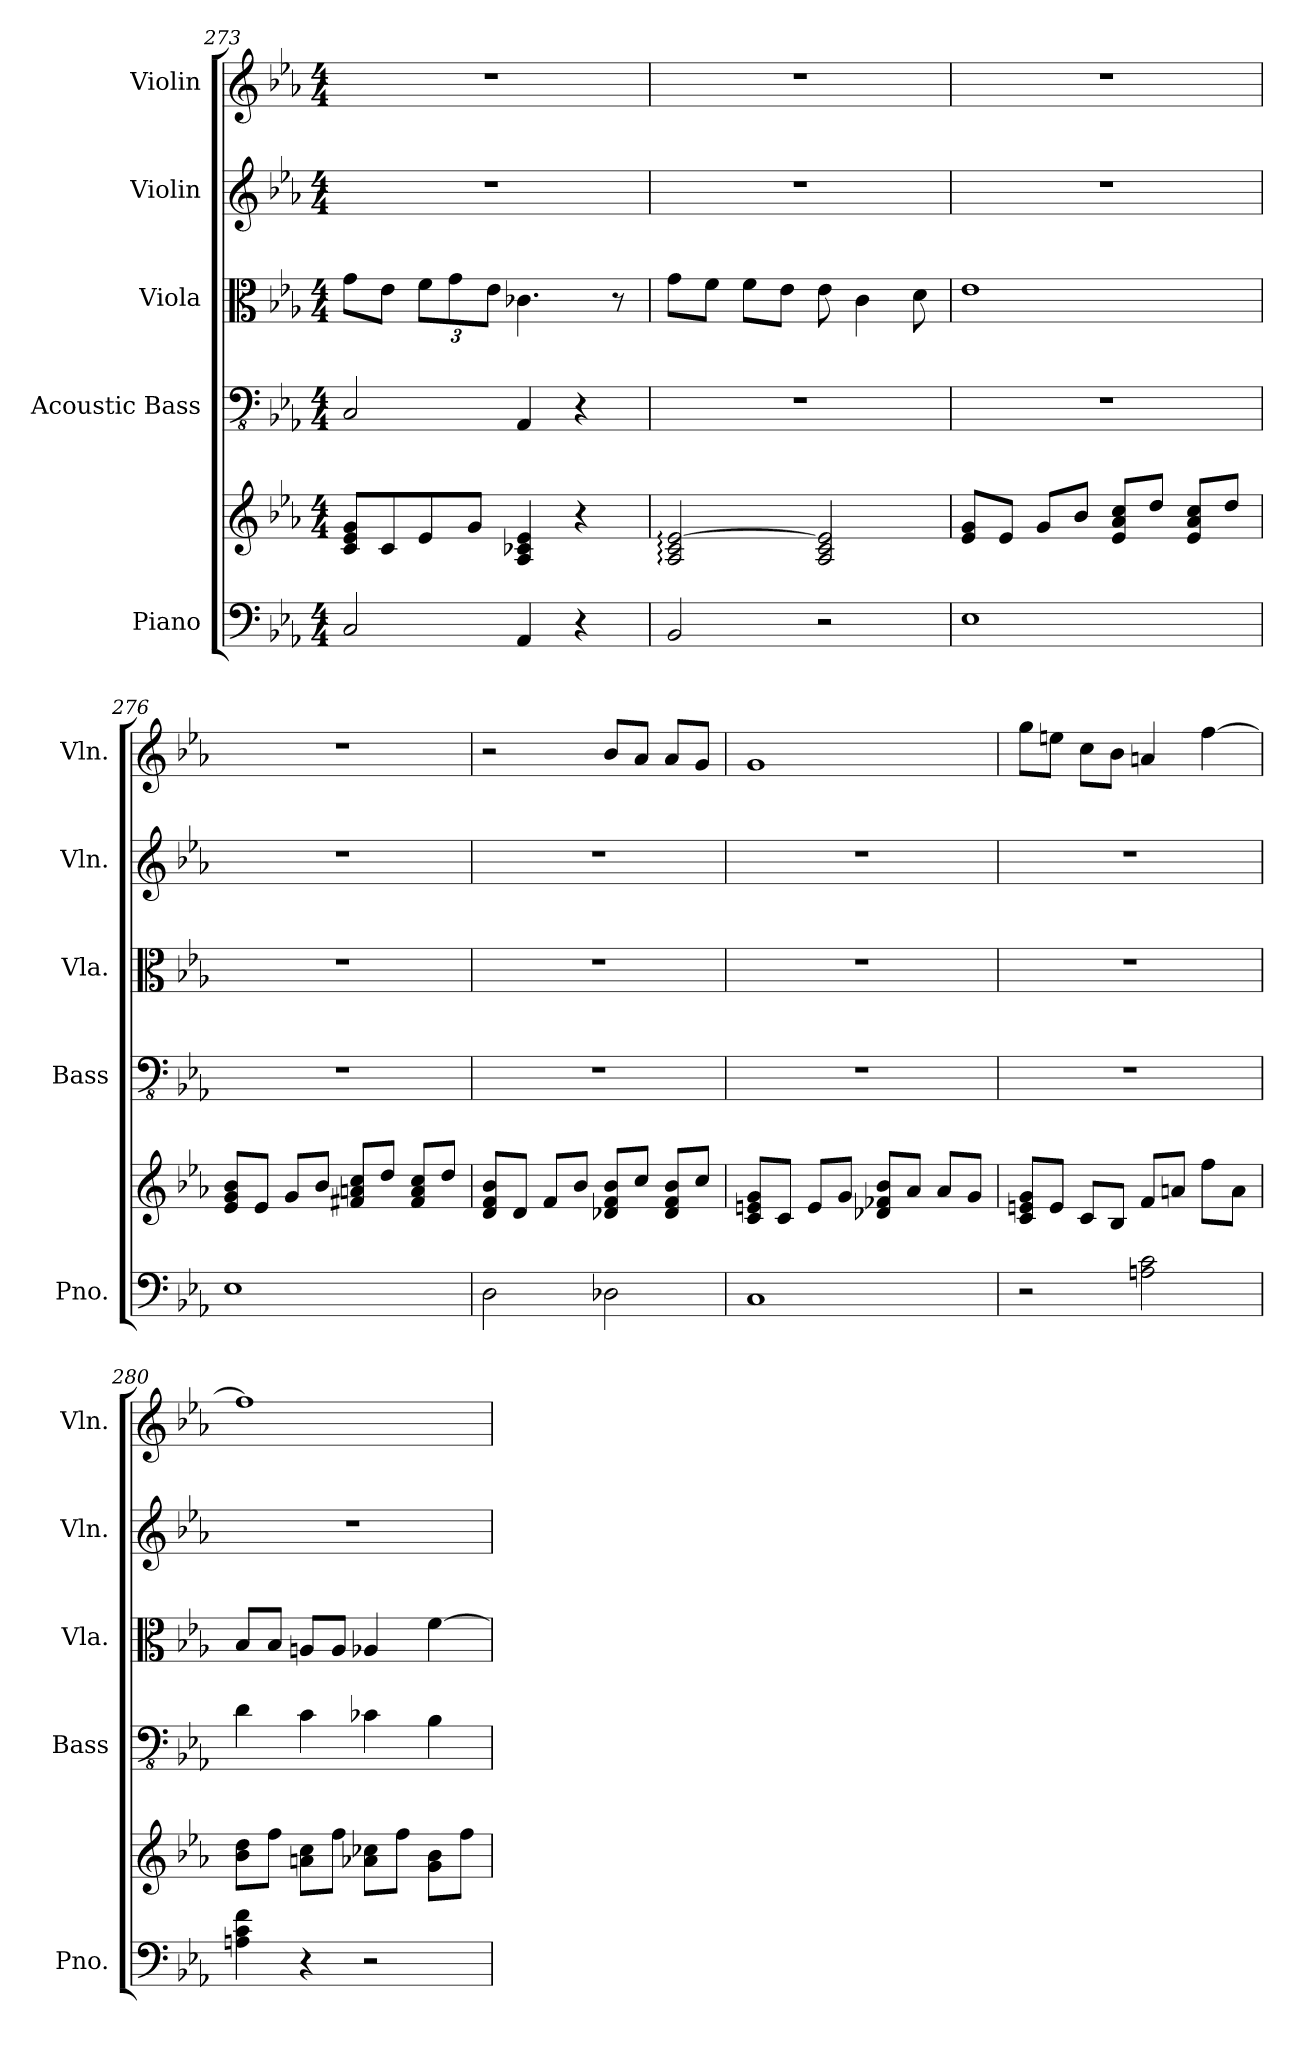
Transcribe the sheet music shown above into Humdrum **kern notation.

**kern	**kern	**kern	**kern	**kern	**kern
*part5	*part5	*part4	*part3	*part2	*part1
*staff6	*staff5	*staff4	*staff3	*staff2	*staff1
*I"Piano	*	*I"Acoustic Bass	*I"Viola	*I"Violin	*I"Violin
*I'Pno.	*	*I'Bass	*I'Vla.	*I'Vln.	*I'Vln.
*clefF4	*clefG2	*clefFv4	*clefC3	*clefG2	*clefG2
*k[b-e-a-]	*k[b-e-a-]	*k[b-e-a-]	*k[b-e-a-]	*k[b-e-a-]	*k[b-e-a-]
*M4/4	*M4/4	*M4/4	*M4/4	*M4/4	*M4/4
=273	=273	=273	=273	=273	=273
2C/	8c/ 8e-/ 8g/L	2CC/	8g\L	1r	1r
.	8c/	.	8e-\J	.	.
*	*	*	*Xbrackettup	*	*
.	8e-/	.	12f\L	.	.
.	.	.	12g\	.	.
.	8g/J	.	.	.	.
.	.	.	12e-\J	.	.
4AA-/	4A-/ 4c-X/ 4e-/	4AAA-/	4.c-X\	.	.
4r	4r	4r	.	.	.
.	.	.	8r	.	.
=274	=274	=274	=274	=274	=274
2BB-:/	2A-/: 2c/: [2e-/:	1r	8g\L	1r	1r
.	.	.	8f\J	.	.
.	.	.	8f\L	.	.
.	.	.	8e-\J	.	.
2r	2A-/ 2c/ 2e-/]	.	8e-\	.	.
.	.	.	4c\	.	.
.	.	.	8d\	.	.
=275	=275	=275	=275	=275	=275
1E-	8e-/ 8g/L	1r	1e-	1r	1r
.	8e-/J	.	.	.	.
.	8g/L	.	.	.	.
.	8b-/J	.	.	.	.
.	8e-/ 8a-/ 8cc/L	.	.	.	.
.	8dd/J	.	.	.	.
.	8e-/ 8a-/ 8cc/L	.	.	.	.
.	8dd/J	.	.	.	.
!!LO:LB:g=z
=276	=276	=276	=276	=276	=276
1E-	8e-/ 8g/ 8b-/L	1r	1r	1r	1r
.	8e-/J	.	.	.	.
.	8g/L	.	.	.	.
.	8b-/J	.	.	.	.
.	8f#X/ 8an/ 8cc/L	.	.	.	.
.	8dd/J	.	.	.	.
.	8f#/ 8a/ 8cc/L	.	.	.	.
.	8dd/J	.	.	.	.
=277	=277	=277	=277	=277	=277
2D\	8d/ 8f/ 8b-/L	1r	1r	1r	2r
.	8d/J	.	.	.	.
.	8f/L	.	.	.	.
.	8b-/J	.	.	.	.
2D-X\	8d-X/ 8f/ 8b-/L	.	.	.	8b-/L
.	8cc/J	.	.	.	8a-/J
.	8d-/ 8f/ 8b-/L	.	.	.	8a-/L
.	8cc/J	.	.	.	8g/J
=278	=278	=278	=278	=278	=278
1C	8c/ 8en/ 8g/L	1r	1r	1r	1g
.	8c/J	.	.	.	.
.	8e/L	.	.	.	.
.	8g/J	.	.	.	.
.	8d-X/ 8f-X/ 8b-/L	.	.	.	.
.	8a-/J	.	.	.	.
.	8a-/L	.	.	.	.
.	8g/J	.	.	.	.
=279	=279	=279	=279	=279	=279
2r	8c/ 8en/ 8g/L	1r	1r	1r	8gg\L
.	8e/J	.	.	.	8een\J
.	8c/L	.	.	.	8cc\L
.	8B-/J	.	.	.	8b-\J
2An\ 2c\	8f/L	.	.	.	4an/
.	8an/J	.	.	.	.
.	8ff\L	.	.	.	[4ff\
.	8a\J	.	.	.	.
=280	=280	=280	=280	=280	=280
4An\ 4c\ 4f\	8b-\ 8dd\L	4D\	8B-/L	1r	1ff]
.	8ff\J	.	8B-/J	.	.
4r	8an\ 8cc\L	4C\	8An/L	.	.
.	8ff\J	.	8A/J	.	.
2r	8a-X\ 8cc-X\L	4C-X\	4A-X/	.	.
.	8ff\J	.	.	.	.
.	8g\ 8b-\L	4BB-\	[4f\	.	.
.	8ff\J	.	.	.	.
=	=	=	=	=	=
*-	*-	*-	*-	*-	*-
